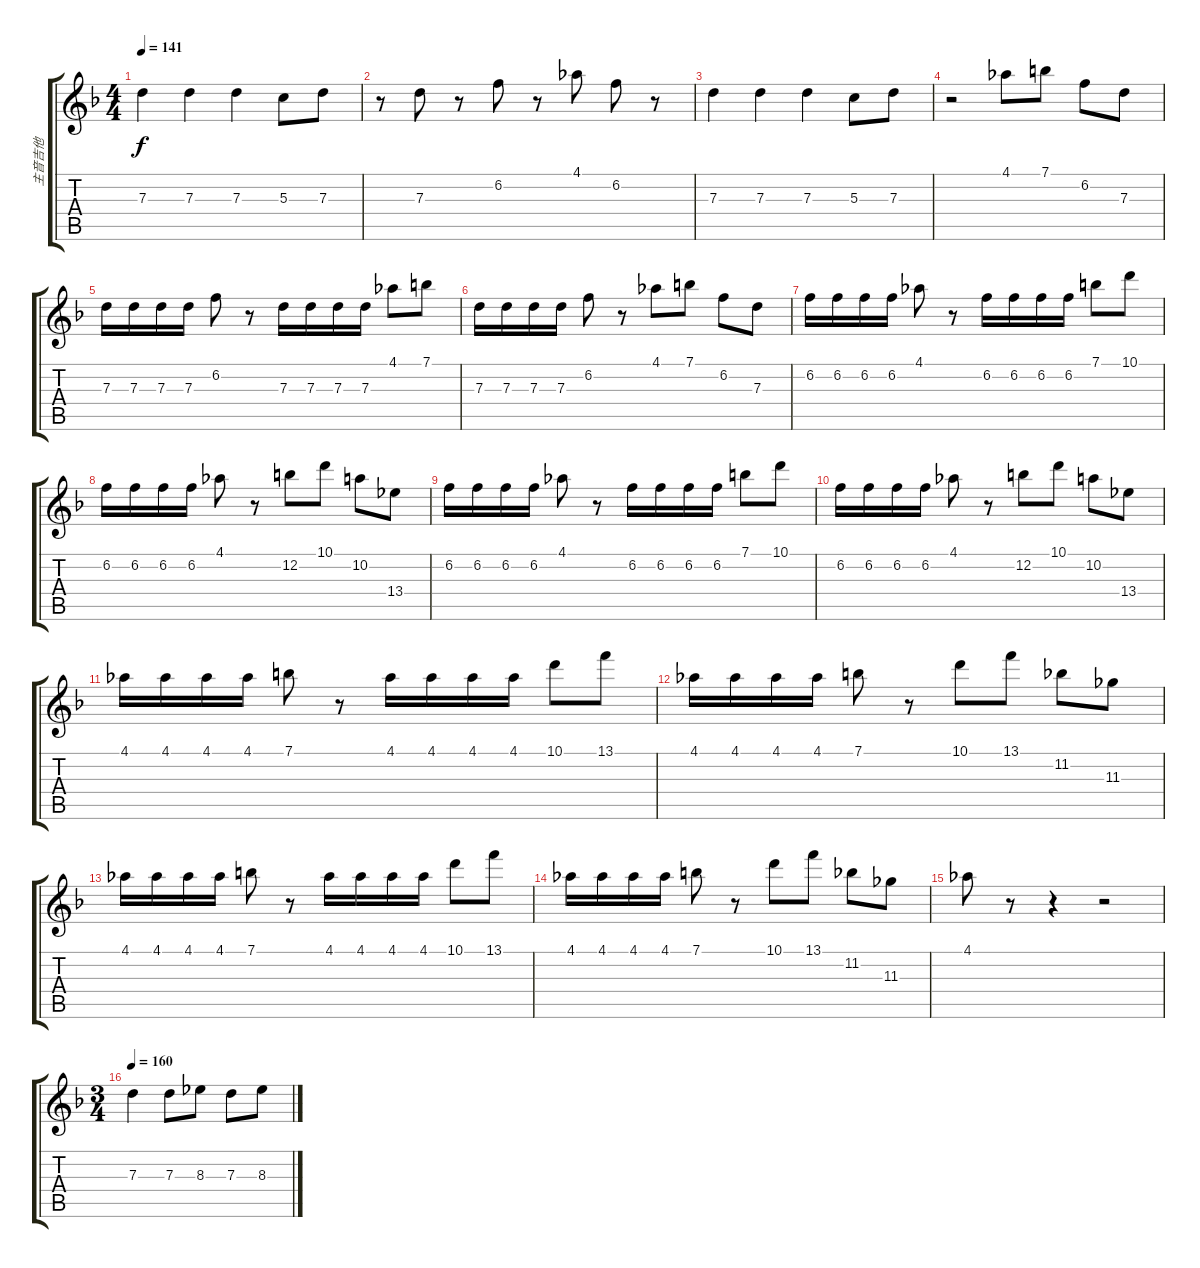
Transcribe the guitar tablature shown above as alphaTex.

\track ("主音吉他" "主音吉他") {instrument electricguitarjazz}
\staff {score tabs}
\tuning (E4 B3 G3 D3 A2 E2) {hide}
\ts (4 4)
\tempo 141
\clef g2
\ks f
7.3.4{dy f} 7.3.4 7.3.4 5.3.8 7.3.8 |
r.8 7.3.8 r.8 6.2.8 r.8 4.1.8 6.2.8 r.8 |
7.3.4 7.3.4 7.3.4 5.3.8 7.3.8 |
r.2 4.1.8 7.1.8 6.2.8 7.3.8 |
7.3.16{volume 13} 7.3.16 7.3.16 7.3.16 6.2.8 r.8 7.3.16 7.3.16 7.3.16 7.3.16 4.1.8 7.1.8 |
7.3.16 7.3.16 7.3.16 7.3.16 6.2.8 r.8 4.1.8 7.1.8 6.2.8 7.3.8 |
6.2.16 6.2.16 6.2.16 6.2.16 4.1.8 r.8 6.2.16 6.2.16 6.2.16 6.2.16 7.1.8 10.1.8 |
6.2.16 6.2.16 6.2.16 6.2.16 4.1.8 r.8 12.2.8 10.1.8 10.2.8 13.4.8 |
6.2.16 6.2.16 6.2.16 6.2.16 4.1.8 r.8 6.2.16 6.2.16 6.2.16 6.2.16 7.1.8 10.1.8 |
6.2.16 6.2.16 6.2.16 6.2.16 4.1.8 r.8 12.2.8 10.1.8 10.2.8 13.4.8 |
4.1.16 4.1.16 4.1.16 4.1.16 7.1.8 r.8 4.1.16 4.1.16 4.1.16 4.1.16 10.1.8 13.1.8 |
4.1.16 4.1.16 4.1.16 4.1.16 7.1.8 r.8 10.1.8 13.1.8 11.2.8 11.3.8 |
4.1.16 4.1.16 4.1.16 4.1.16 7.1.8 r.8 4.1.16 4.1.16 4.1.16 4.1.16 10.1.8 13.1.8 |
4.1.16 4.1.16 4.1.16 4.1.16 7.1.8 r.8 10.1.8 13.1.8 11.2.8 11.3.8 |
4.1.8 r.8 r.4 r.2 |
\ts (3 4)
\tempo 160
7.3.4 7.3.8 8.3.8 7.3.8 8.3.8
